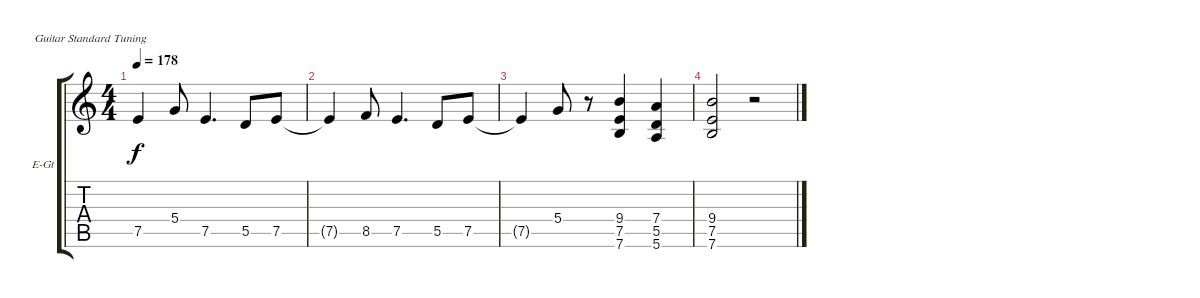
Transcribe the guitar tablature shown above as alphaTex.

\bracketExtendMode groupsimilarinstruments
\firstSystemTrackNameOrientation horizontal
\otherSystemsTrackNameOrientation horizontal
\track ("James Hetfield" "E-Gt") {instrument distortionguitar}
\staff {score tabs}
\tuning (E4 B3 G3 D3 A2 E2)
\ts (4 4)
\tempo 178
\clef g2
\ks c
7.5{t}.4{dy f} 5.4.8 7.5.4{d} 5.5.8 7.5.8 |
7.5{t}.4 8.5.8 7.5.4{d} 5.5.8 7.5.8 |
7.5{t}.4 5.4.8 r.8 (9.4 7.5 7.6).4 (7.4 5.5 5.6).4 |
(9.4 7.5 7.6).2 r.2
